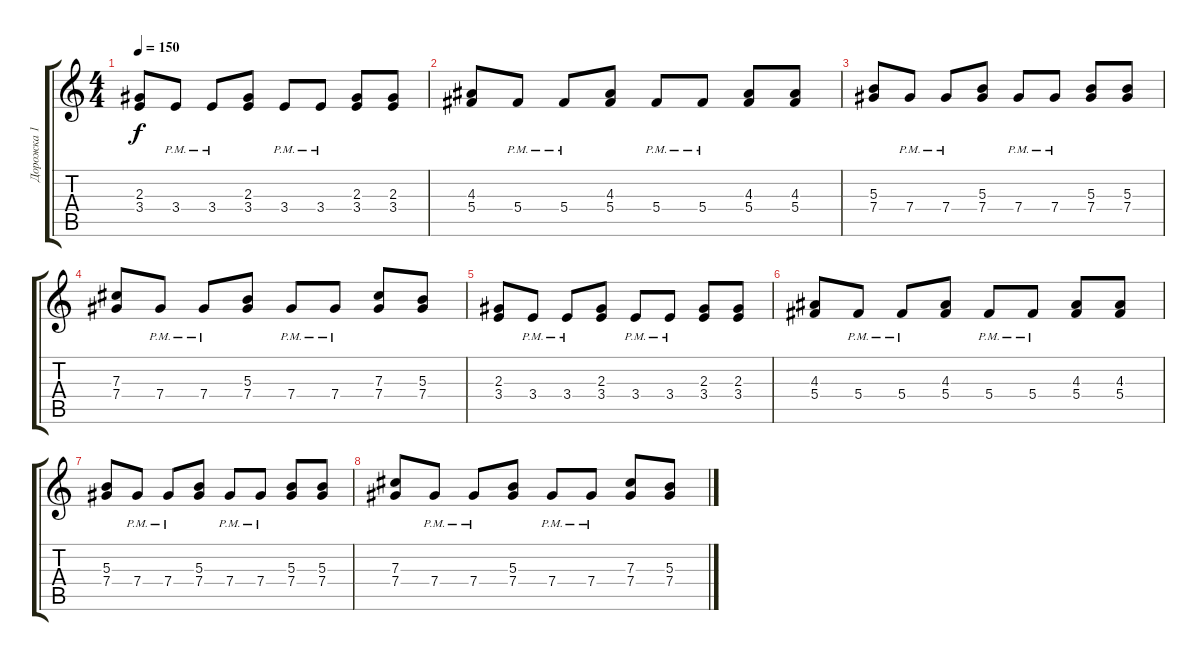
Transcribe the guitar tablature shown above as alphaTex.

\track ("Дорожка 1" "Дорожка 1") {instrument distortionguitar}
\staff {score tabs}
\tuning (Eb4 Bb3 Gb3 Db3 Ab2 Eb2) {hide}
\ts (4 4)
\tempo 150
\clef g2
\ks c
(2.3 3.4).8{dy f} 3.4{pm}.8 3.4{pm}.8 (2.3 3.4).8 3.4{pm}.8 3.4{pm}.8 (2.3 3.4).8 (2.3 3.4).8 |
(4.3 5.4).8{volume 0} 5.4{pm}.8 5.4{pm}.8 (4.3 5.4).8 5.4{pm}.8 5.4{pm}.8 (4.3 5.4).8 (4.3 5.4).8 |
(5.3 7.4).8 7.4{pm}.8 7.4{pm}.8 (5.3 7.4).8 7.4{pm}.8 7.4{pm}.8 (5.3 7.4).8 (5.3 7.4).8 |
(7.3 7.4).8 7.4{pm}.8 7.4{pm}.8 (5.3 7.4).8 7.4{pm}.8 7.4{pm}.8 (7.3 7.4).8 (5.3 7.4).8 |
(2.3 3.4).8 3.4{pm}.8 3.4{pm}.8 (2.3 3.4).8 3.4{pm}.8 3.4{pm}.8 (2.3 3.4).8 (2.3 3.4).8 |
(4.3 5.4).8 5.4{pm}.8 5.4{pm}.8 (4.3 5.4).8 5.4{pm}.8 5.4{pm}.8 (4.3 5.4).8 (4.3 5.4).8 |
(5.3 7.4).8 7.4{pm}.8 7.4{pm}.8 (5.3 7.4).8 7.4{pm}.8 7.4{pm}.8 (5.3 7.4).8 (5.3 7.4).8 |
(7.3 7.4).8 7.4{pm}.8 7.4{pm}.8 (5.3 7.4).8 7.4{pm}.8 7.4{pm}.8 (7.3 7.4).8 (5.3 7.4).8
